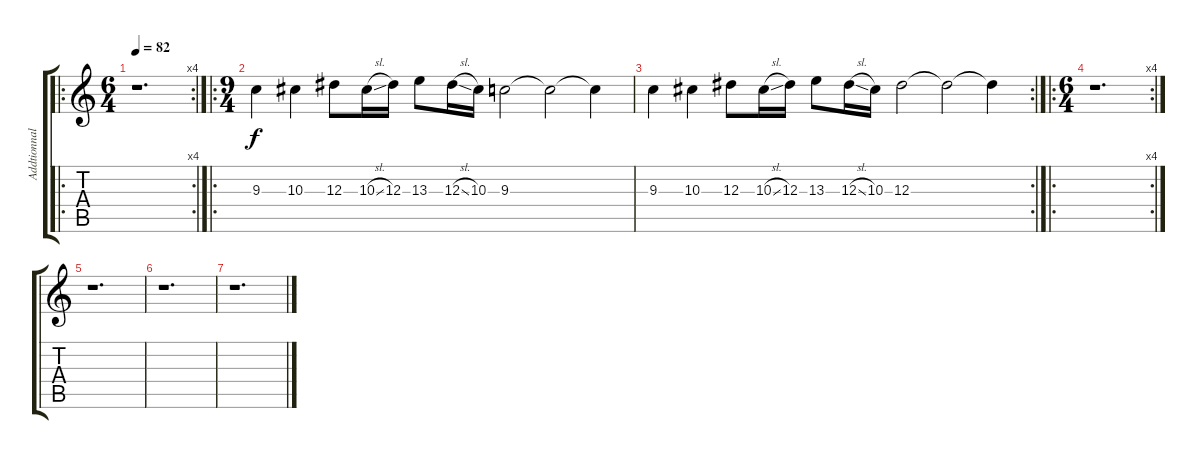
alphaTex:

\track ("Addtionnal" "Addtionnal") {instrument distortionguitar}
\staff {score tabs}
\tuning (C4 G3 Eb3 Bb2 F2 C2) {hide}
\ro
\rc 4
\ts (6 4)
\tempo 82
\clef g2
\ks c
r.1{d dy f} |
\ro
\ts (9 4)
9.3.4{volume 12 instrument choiraahs} 10.3.4 12.3.8 10.3{sl}.16 12.3.16 13.3.8 12.3{sl}.16 10.3.16 9.3.2{volume 0} 9.3{t}.2 9.3{t}.4 |
\rc 2
9.3.4{volume 12 instrument choiraahs} 10.3.4 12.3.8 10.3{sl}.16 12.3.16 13.3.8 12.3{sl}.16 10.3.16 12.3.2{volume 0} 12.3{t}.2 12.3{t}.4 |
\ro
\rc 4
\ts (6 4)
r.1{d} |
r.1{d} |
r.1{d} |
r.1{d}
